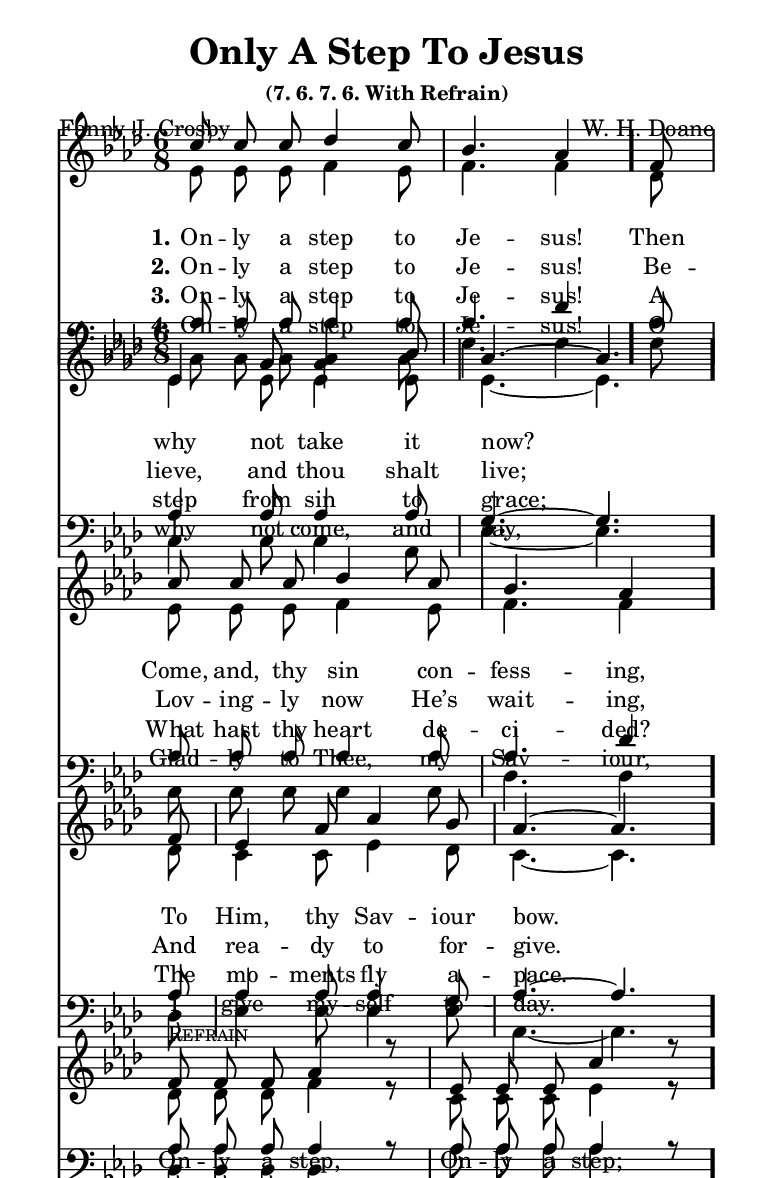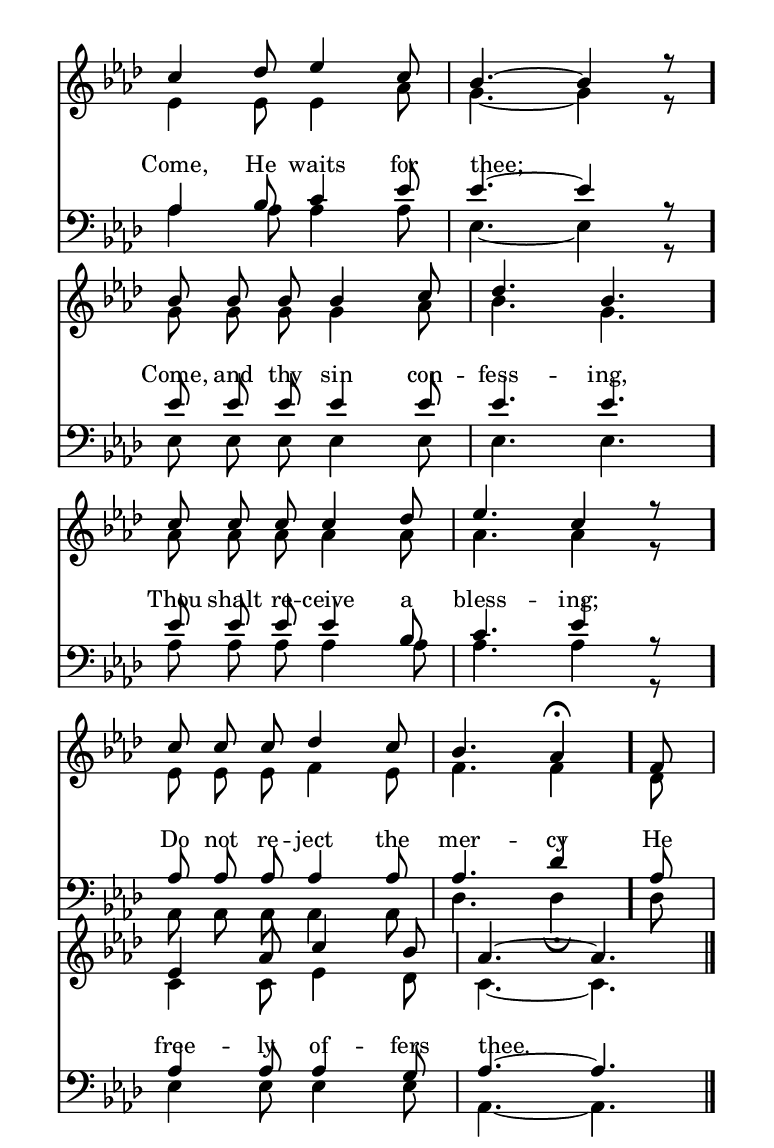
\include "common/global.ily"
\paper {
  \include "common/paper.ily"
  %ragged-bottom = ##t
  %ragged-last-bottom = ##t
  systems-per-page = 5
  %page-count = ##f
}

\header{
  title = "Only A Step To Jesus"
  subsubtitle = "(7. 6. 7. 6. With Refrain)"
  %meter = "7.6.7.6 with refrain"
  poet = "Fanny J. Crosby"
  composer = "W. H. Doane"
  %copyright = ""
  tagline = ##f
}

% for fermata in MIDI
ta = { \tempo 4=80 }
tb = { \tempo 4=40 }

patternAA = { \ta c8 c8 c8 c4 c8 | c4. c4 }
patternAB = { \ta c8 c8 c8 c4 c8 | c4. c4. }
patternAC = { \ta c8 c8 c8 c4 c8 | c4. c4 }
patternAD = { \ta c8 c8 c8 c4 c8 | c4. \tb c4 }

patternBA = { \ta c8 | c4 c8 c4 c8 | c4. ~ c4. }

patternCA = { \ta c8 c8 c8 c4 c8 }
patternCB = { \ta c4 c8 c4 c8 | c4. ~ c4 c8 }

global = {
  \include "common/overrides.ily"
  \override Staff.TimeSignature.style = #'()
  \time 6/8
  \override Score.MetronomeMark.transparent = ##t % hide all fermata changes too
  \ta
  \key aes \major
  %\partial 4
  \autoBeamOff
}

notesSoprano = {
\global
\relative c'' {

  \changePitch \patternAA { c c c des c | bes aes }
  \changePitch \patternBA { f | ees aes aes c | bes bes }
  \changePitch \patternAA { c c c des c | bes aes }
  \changePitch \patternBA { f | ees aes c bes | aes aes }

  << s^\markup { \small \caps "Refrain" }
  \changePitch \patternCA { f f f aes r | ees ees ees c' r } >>
  \changePitch \patternCB { c des ees c | bes bes r }
  \changePitch \patternAB { bes bes bes bes c | des bes }
  \changePitch \patternAC { c c c c des | ees c r }
  \changePitch \patternAD { c c c des c | bes aes \fermata }
  \changePitch \patternBA { f | ees aes c bes | aes aes }

  \bar "|."

}
}

notesAlto = {
\global
\relative e' {

  \changePitch \patternAA { ees ees ees f ees | f f }
  \changePitch \patternBA { des | ees ees ees ees | ees ees }
  \changePitch \patternAA { ees ees ees f ees | f f }
  \changePitch \patternBA { des | c c ees des | c c }

  \changePitch \patternCA { des des des f r | c c c ees r }
  \changePitch \patternCB { ees ees ees aes | g g r }
  \changePitch \patternAB { g g g g aes | bes g }
  \changePitch \patternAC { aes aes aes aes aes | aes aes r }
  \changePitch \patternAA { ees ees ees f ees | f f }
  \changePitch \patternBA { des | c c ees des | c c }

}
}

notesTenor = {
\global
\relative a {

  \changePitch \patternAA { aes aes aes aes aes | aes des }
  \changePitch \patternBA { aes | aes aes aes aes | g g }
  \changePitch \patternAA { aes aes aes aes aes | aes des }
  \changePitch \patternBA { aes | aes aes aes g | aes aes }

  \changePitch \patternCA { aes aes aes aes r | aes aes aes aes r }
  \changePitch \patternCB { aes bes c ees | ees ees r }
  \changePitch \patternAB { ees ees ees ees ees | ees ees }
  \changePitch \patternAC { ees ees ees ees bes | c ees r }
  \changePitch \patternAA { aes, aes aes aes aes | aes des }
  \changePitch \patternBA { aes | aes aes aes g | aes aes }

}
}

notesBass = {
\global
\relative f, {

  \changePitch \patternAA { aes aes aes aes aes | des des }
  \changePitch \patternBA { des | c c c aes | ees' ees }
  \changePitch \patternAA { aes, aes aes aes aes | des des }
  \changePitch \patternBA { des | ees ees ees ees | aes, aes }

  \changePitch \patternCA { des des des des r | aes' aes aes aes r }
  \changePitch \patternCB { aes aes aes aes | ees ees r }
  \changePitch \patternAB { ees ees ees ees ees | ees ees }
  \changePitch \patternAC { aes aes aes aes aes | aes aes r }
  \changePitch \patternAA { aes, aes aes aes aes | des des \fermata }
  \changePitch \patternBA { des | ees ees ees ees | aes, aes }

}
}

Refrain = \lyricmode {

On -- ly a step, On -- ly a step; \bar "."
Come, He waits for thee; \bar "."
Come, and thy sin con -- fess -- ing, \bar "."
Thou shalt re -- ceive a bless -- ing; \bar "."
Do not re -- ject the mer -- cy \bar "."
He free -- ly of -- fers thee. \bar "."

}

wordsA = \lyricmode {
\set stanza = "1."

On -- ly a step to Je -- sus! \bar "."
Then why not take it now? \bar "."
Come, and, thy sin con -- fess -- ing, \bar "."
To Him, thy Sav -- iour bow. \bar "." % original has "Thy"

}

wordsB = \lyricmode {
\set stanza = "2."

On -- ly a step to Je -- sus!
Be -- lieve, and thou shalt live;
Lov -- ing -- ly now He’s wait -- ing,
And rea -- dy to for -- give.

\Refrain

}

wordsC = \lyricmode {
\set stanza = "3."

On -- ly a step to Je -- sus!
A step from sin to grace;
What hast thy heart de -- ci -- ded?
The mo -- ments fly a -- pace.

}

wordsD = \lyricmode {
\set stanza = "4."

On -- ly a step to Je -- sus!
O why not come, and say,
Glad -- ly to Thee, my Sav -- iour,
I give my -- self to -- day.

}

\score {
  \context ChoirStaff <<
    \context Staff = upper <<
      \set ChoirStaff.systemStartDelimiter = #'SystemStartBar
      \context Voice  = sopranos { \voiceOne << \notesSoprano >> }
      \context Voice  = altos { \voiceTwo << \notesAlto >> }
      \context Lyrics = one   \lyricsto sopranos \wordsA
      \context Lyrics = two   \lyricsto sopranos \wordsB
      \context Lyrics = three \lyricsto sopranos \wordsC
      \context Lyrics = four  \lyricsto sopranos \wordsD
    >>
    \context Staff = men <<
      \clef bass
      \context Voice  = tenors { \voiceOne << \notesTenor >> }
      \context Voice  = basses { \voiceTwo << \notesBass >> }
    >>
  >>
  \layout {
    \include "common/layout.ily"
  }
  \midi{
    \include "common/midi.ily"
  }
}

\version "2.18.0"  % necessary for upgrading to future LilyPond versions.

% vi:set et ts=2 sw=2 ai nocindent syntax=lilypond
